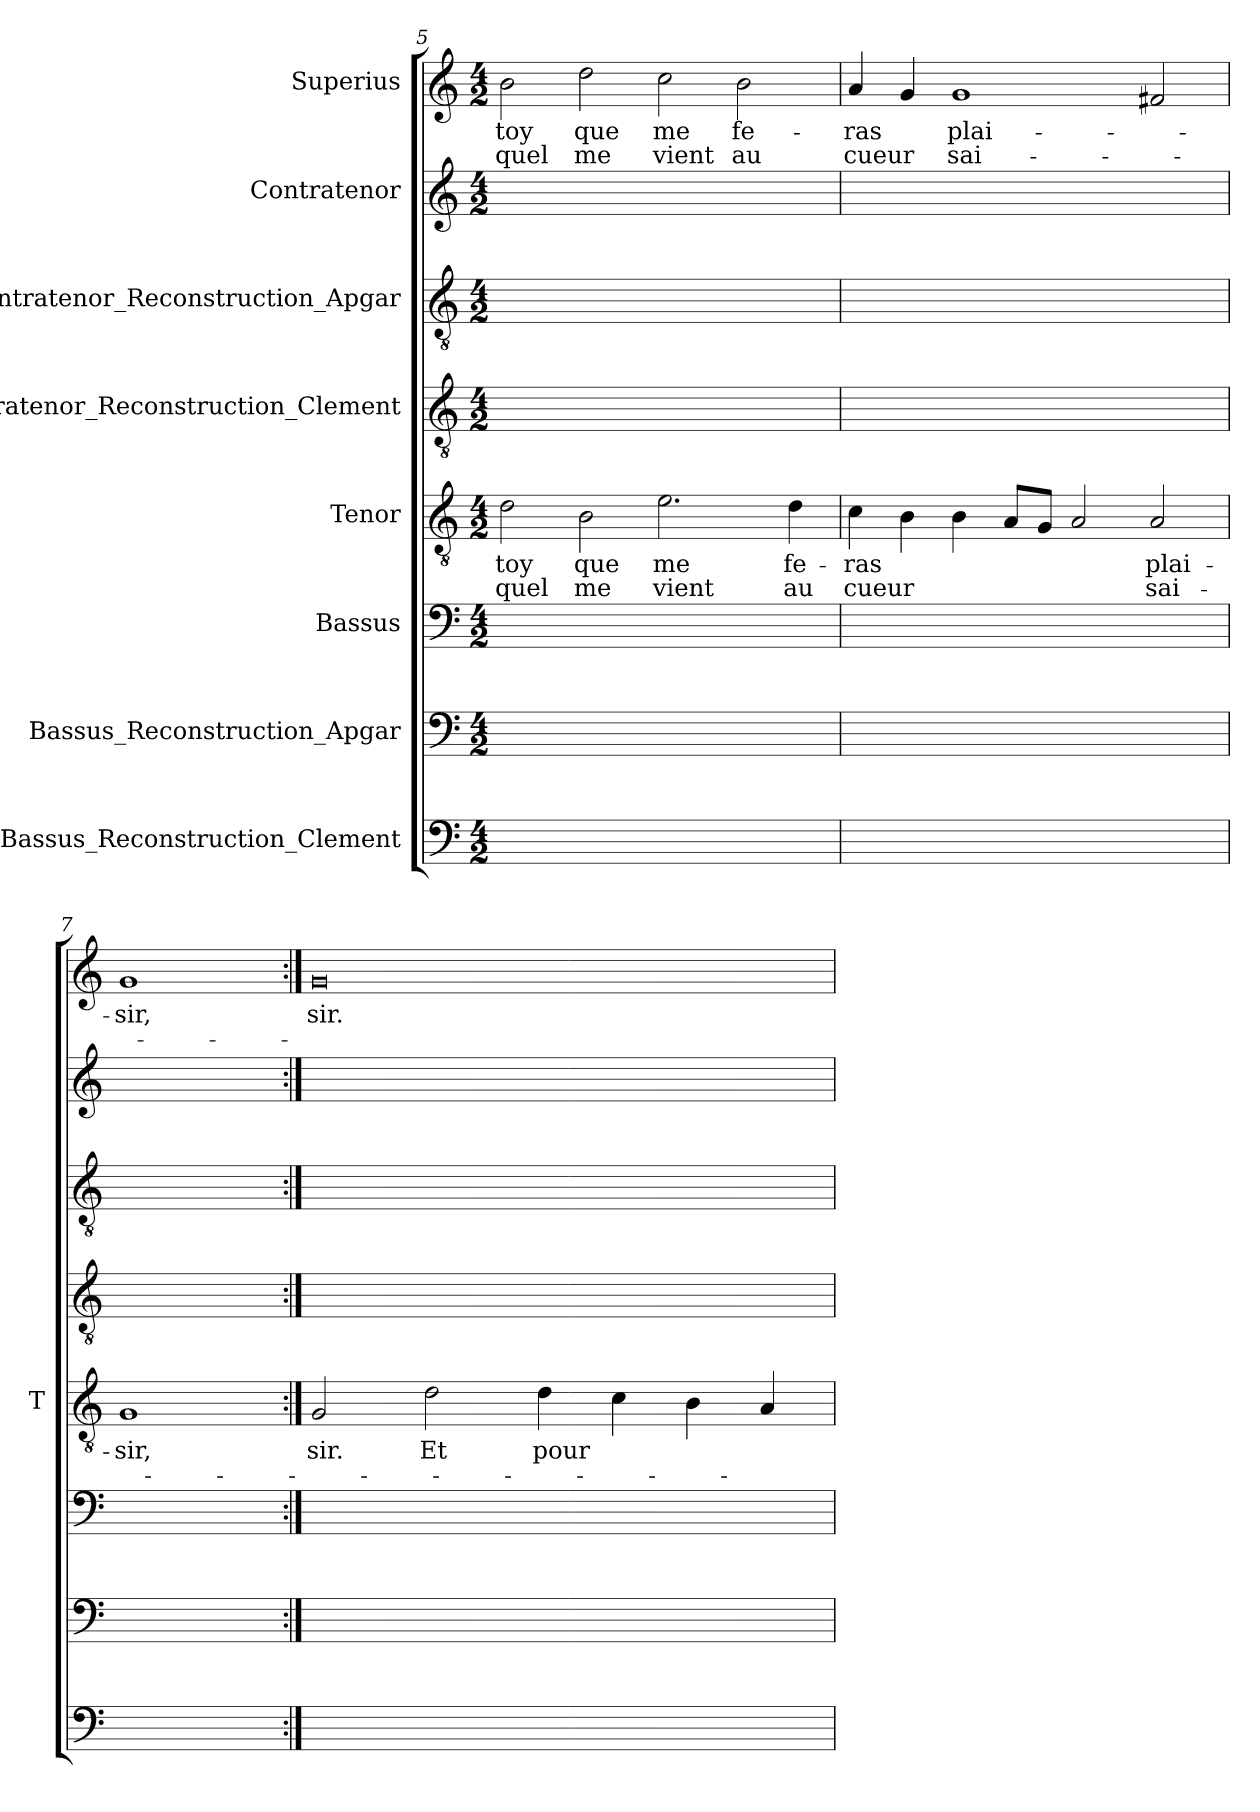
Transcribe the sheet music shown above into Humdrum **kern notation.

**kern	**kern	**kern	**kern	**text	**text	**kern	**kern	**kern	**kern	**text	**text
*part8	*part7	*part6	*part5	*part5	*part5	*part4	*part3	*part2	*part1	*part1	*part1
*staff8	*staff7	*staff6	*staff5	*staff5	*staff5	*staff4	*staff3	*staff2	*staff1	*staff1	*staff1
*I"Bassus_Reconstruction_Clement	*I"Bassus_Reconstruction_Apgar	*I"Bassus	*I"Tenor	*	*	*I"Contratenor_Reconstruction_Clement	*I"Contratenor_Reconstruction_Apgar	*I"Contratenor	*I"Superius	*	*
*	*	*	*I'T	*	*	*	*	*	*	*	*
*clefF4	*clefF4	*clefF4	*clefGv2	*	*	*clefGv2	*clefGv2	*clefG2	*clefG2	*	*
*k[]	*k[]	*k[]	*k[]	*	*	*k[]	*k[]	*k[]	*k[]	*	*
*M4/2	*M4/2	*M4/2	*M4/2	*	*	*M4/2	*M4/2	*M4/2	*M4/2	*	*
=5	=5	=5	=5	=5	=5	=5	=5	=5	=5	=5	=5
0ryy	0ryy	0ryy	2d	-toy	-quel	0ryy	0ryy	0ryy	2b	-toy	-quel
.	.	.	2B	-que	-me	.	.	.	2dd	-que	-me
.	.	.	2.e	-me	-vient	.	.	.	2cc	-me	-vient
.	.	.	.	.	.	.	.	.	2b	fe-	-au
.	.	.	4d	fe-	-au	.	.	.	.	.	.
=6	=6	=6	=6	=6	=6	=6	=6	=6	=6	=6	=6
0ryy	0ryy	0ryy	4c	-ras	-cueur	0ryy	0ryy	0ryy	4a	-ras	-cueur
.	.	.	4B	.	.	.	.	.	4g	.	.
.	.	.	4B	.	.	.	.	.	1g	plai-	sai-
.	.	.	8AL	.	.	.	.	.	.	.	.
.	.	.	8GJ	.	.	.	.	.	.	.	.
.	.	.	2A	.	.	.	.	.	.	.	.
.	.	.	2A	plai-	sai-	.	.	.	2f#X	.	.
=7	=7	=7	=7	=7	=7	=7	=7	=7	=7	=7	=7
1ryy	1ryy	1ryy	1G	-sir,	.	1ryy	1ryy	1ryy	1g	-sir,	.
=8:|!	=8:|!	=8:|!	=8:|!	=8:|!	=8:|!	=8:|!	=8:|!	=8:|!	=8:|!	=8:|!	=8:|!
0ryy	0ryy	0ryy	2G	-sir.	.	0ryy	0ryy	0ryy	0g	-sir.	.
.	.	.	2d	-Et	.	.	.	.	.	.	.
.	.	.	4d	-pour	.	.	.	.	.	.	.
.	.	.	4c	.	.	.	.	.	.	.	.
.	.	.	4B	.	.	.	.	.	.	.	.
.	.	.	4A	.	.	.	.	.	.	.	.
=	=	=	=	=	=	=	=	=	=	=	=
*-	*-	*-	*-	*-	*-	*-	*-	*-	*-	*-	*-
